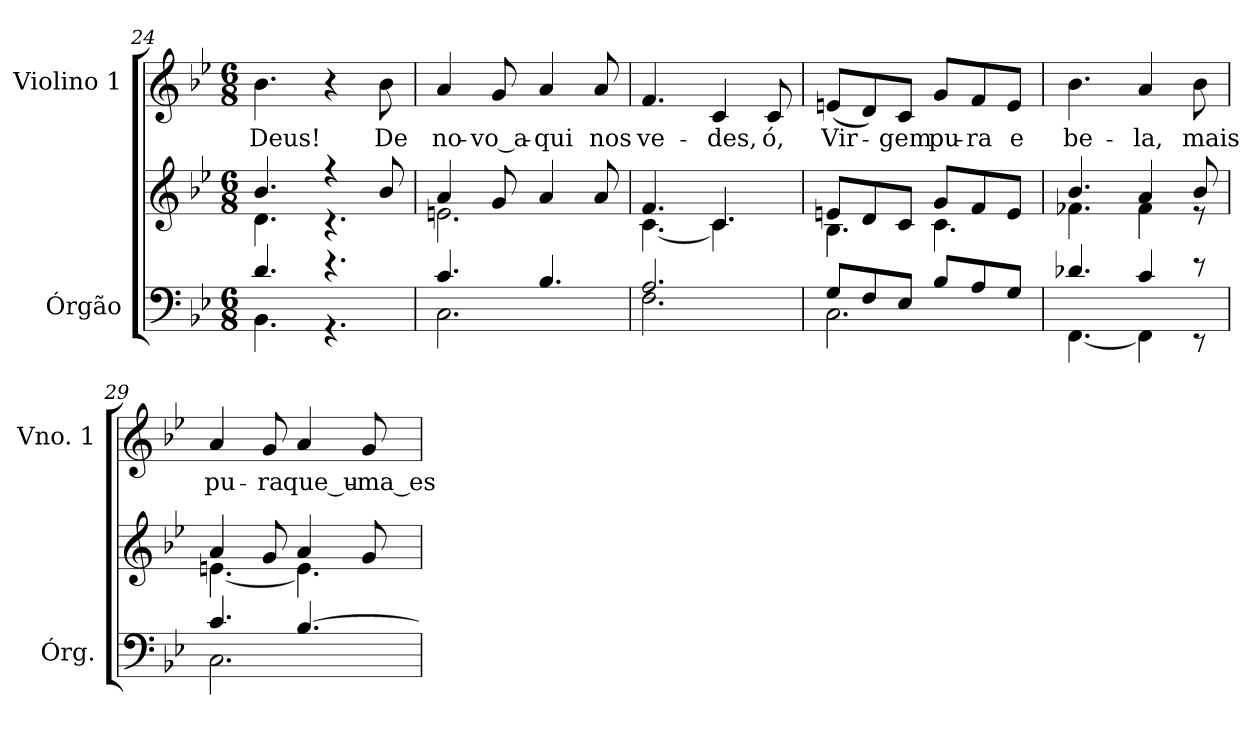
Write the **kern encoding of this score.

**kern	**kern	**kern	**text
*part2	*part2	*part1	*part1
*staff3	*staff2	*staff1	*staff1
*I"Órgão	*	*I"Violino 1	*
*I'Órg.	*	*I'Vno. 1	*
!!LO:LB:g=z
*clefF4	*clefG2	*clefG2	*
*k[b-e-]	*k[b-e-]	*k[b-e-]	*
*B-:	*B-:	*B-:	*
*M6/8	*M6/8	*M6/8	*
=24	=24	=24	=24
*^	*^	*	*
!	!	!	!	!	!LO:LY:b:color=#000000
4.di/	4.BB-i\	4.b-i/	4.di\	4.b-i\	Deus!
4.r	4.r	4r	4.r	4r	.
!	!	!	!	!	!LO:LY:b:color=#000000
.	.	8b-i/	.	8b-i\	De
=25	=25	=25	=25	=25	=25
!	!	!	!	!	!LO:LY:b:color=#000000
4.ci/	2.Ci\	4ai/	2.eni\	4ai/	no-
!	!	!	!	!	!LO:LY:b:color=#000000
.	.	8gi/	.	8gi/	-vo_a-
!	!	!	!	!	!LO:LY:b:color=#000000
4.B-i/	.	4ai/	.	4ai/	-qui
!	!	!	!	!	!LO:LY:b:color=#000000
.	.	8ai/	.	8ai/	nos
=26	=26	=26	=26	=26	=26
!	!	!	!	!	!LO:LY:b:color=#000000
2.Ai/	2.Fi\	4.fi/	[<4.ci\	4.fi/	ve-
!	!	!	!	!	!LO:LY:b:color=#000000
.	.	4.ci/]	4.ci\	4ci/	-des,
!	!	!	!	!	!LO:LY:b:color=#000000
.	.	.	.	8ci/	ó,
=27	=27	=27	=27	=27	=27
!	!	!	!	!	!LO:LY:b:color=#000000
8Gi/L	2.Ci\	8eni/L	4.B-i\	(8eni/L	Vir-
8Fi/	.	8di/	.	8di/)	.
!	!	!	!	!	!LO:LY:b:color=#000000
8E-i/J	.	8ci/J	.	8ci/J	-gem
!	!	!	!	!	!LO:LY:b:color=#000000
8B-i/L	.	8gi/L	4.ci\	8gi/L	pu-
!	!	!	!	!	!LO:LY:b:color=#000000
8Ai/	.	8fi/	.	8fi/	-ra
!	!	!	!	!	!LO:LY:b:color=#000000
8Gi/J	.	8ei/J	.	8ei/J	e
=28	=28	=28	=28	=28	=28
!	!	!	!	!	!LO:LY:b:color=#000000
4.d-Xi/	[<4.FFi\	4.b-i/	4.f-Xi\	4.b-i\	be-
!	!	!	!	!	!LO:LY:b:color=#000000
4ci/	4FFi\]	4ai/	4f-i\	4ai/	-la,
!	!	!	!	!	!LO:LY:b:color=#000000
8r	8r	8b-i/	8r	8b-i\	mais
=29	=29	=29	=29	=29	=29
!	!	!	!	!	!LO:LY:b:color=#000000
4.ci/	2.Ci\	4ai/	[<4.eni\	4ai/	pu-
!	!	!	!	!	!LO:LY:b:color=#000000
.	.	8gi/	.	8gi/	-ra
!	!	!	!	!	!LO:LY:b:color=#000000
[>4.B-i/	.	4ai/	4.ei\]	4ai/	que_u-
!	!	!	!	!	!LO:LY:b:color=#000000
.	.	8gi/	.	8gi/	-ma_es-
*v	*v	*	*	*	*
*	*v	*v	*	*
=	=	=	=
*-	*-	*-	*-
